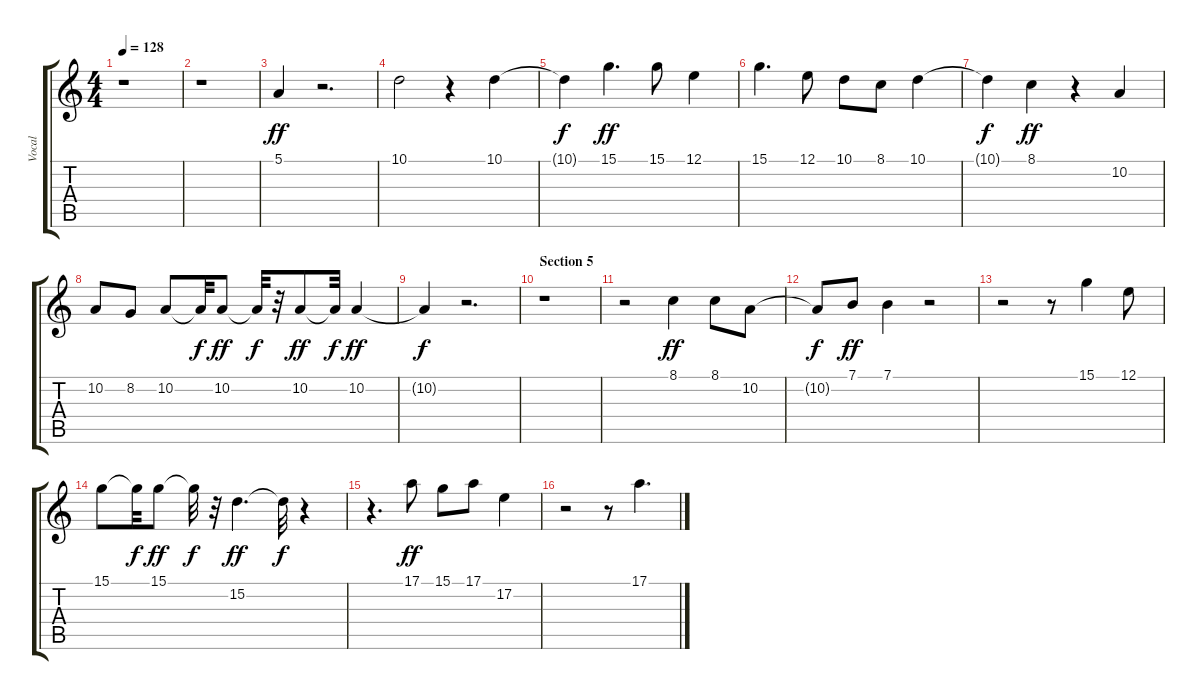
\track ("Vocal" "Vocal") {instrument harmonica}
\staff {score tabs}
\tuning (E4 B3 G3 D3 A2 E2) {hide}
\ts (4 4)
\tempo 128
\clef g2
\ks c
r.1{dy ff} |
r.1 |
5.1.4 r.2{d} |
10.1.2 r.4 10.1.4 |
10.1{t}.4{dy f} 15.1.4{d dy ff} 15.1.8 12.1.4 |
15.1.4{d} 12.1.8 10.1.8 8.1.8 10.1.4 |
10.1{t}.4{dy f} 8.1.4{dy ff} r.4 10.2.4 |
10.2.8 8.2.8 10.2.8 10.2{t}.32{dy f} 10.2.8{dy ff} 10.2{t}.32{dy f} r.32 10.2.8{dy ff} 10.2{t}.32{dy f} 10.2.4{dy ff} |
10.2{t}.4{dy f} r.2{d} |
\section ("" "Section 5")
r.1 |
r.2 8.1.4{dy ff} 8.1.8 10.2.8 |
10.2{t}.8{dy f} 7.1.8{dy ff} 7.1.4 r.2 |
r.2 r.8 15.1.4 12.1.8 |
15.1.8 15.1{t}.32{dy f} 15.1.8{dy ff} 15.1{t}.32{dy f} r.32 15.2.4{d dy ff} 15.2{t}.32{dy f} r.4 |
r.4{d} 17.1.8{dy ff} 15.1.8 17.1.8 17.2.4 |
r.2 r.8 17.1.4{d}
